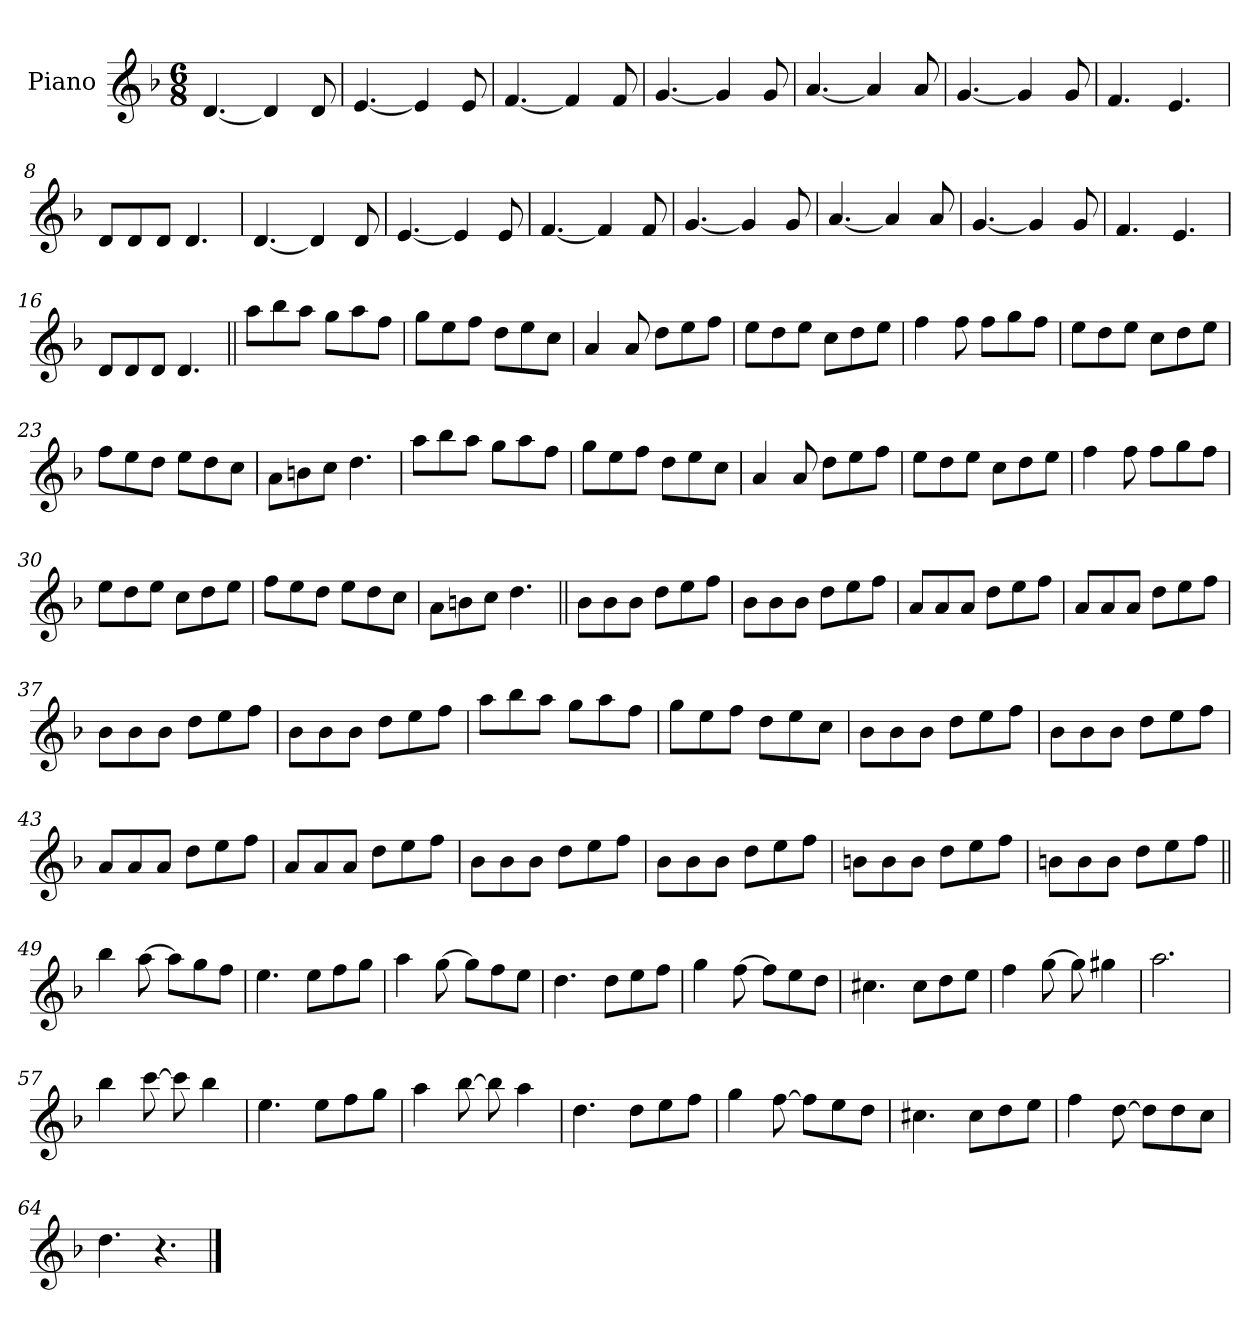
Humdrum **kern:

**kern
*part1
*staff1
*I"Piano
*I'Pno.
*clefG2
*k[b-]
*M6/8
*MM195
=1
[4.d!
4d!]
8d!
=2
[4.e!
4e!]
8e!
=3
[4.f!
4f!]
8f!
=4
[4.g!
4g!]
8g!
=5
[4.a!
4a!]
8a!
=6
[4.g!
4g!]
8g!
=7
4.f!
4.e!
=8
8d!L
8d!
8d!J
4.d!
=9
[4.d!
4d!]
8d!
=10
[4.e!
4e!]
8e!
=11
[4.f!
4f!]
8f!
=12
[4.g!
4g!]
8g!
=13
[4.a!
4a!]
8a!
=14
[4.g!
4g!]
8g!
=15
4.f!
4.e!
=16
8d!L
8d!
8d!J
4.d!
=17||
8aaL
8bb-
8aaJ
8ggL
8aa
8ffJ
=18
8ggL
8ee
8ffJ
8ddL
8ee
8ccJ
=19
4a
8a
8ddL
8ee
8ffJ
=20
8eeL
8dd
8eeJ
8ccL
8dd
8eeJ
=21
4ff
8ff
8ffL
8gg
8ffJ
=22
8eeL
8dd
8eeJ
8ccL
8dd
8eeJ
=23
8ffL
8ee
8ddJ
8eeL
8dd
8ccJ
=24
8aL
8bn
8ccJ
4.dd
=25
8aaL
8bb-
8aaJ
8ggL
8aa
8ffJ
=26
8ggL
8ee
8ffJ
8ddL
8ee
8ccJ
=27
4a
8a
8ddL
8ee
8ffJ
=28
8eeL
8dd
8eeJ
8ccL
8dd
8eeJ
=29
4ff
8ff
8ffL
8gg
8ffJ
=30
8eeL
8dd
8eeJ
8ccL
8dd
8eeJ
=31
8ffL
8ee
8ddJ
8eeL
8dd
8ccJ
=32
8aL
8bn
8ccJ
4.dd
=33||
8b-L
8b-
8b-J
8ddL
8ee
8ffJ
=34
8b-L
8b-
8b-J
8ddL
8ee
8ffJ
=35
8aL
8a
8aJ
8ddL
8ee
8ffJ
=36
8aL
8a
8aJ
8ddL
8ee
8ffJ
=37
8b-L
8b-
8b-J
8ddL
8ee
8ffJ
=38
8b-L
8b-
8b-J
8ddL
8ee
8ffJ
=39
8aaL
8bb-
8aaJ
8ggL
8aa
8ffJ
=40
8ggL
8ee
8ffJ
8ddL
8ee
8ccJ
=41
8b-L
8b-
8b-J
8ddL
8ee
8ffJ
=42
8b-L
8b-
8b-J
8ddL
8ee
8ffJ
=43
8aL
8a
8aJ
8ddL
8ee
8ffJ
=44
8aL
8a
8aJ
8ddL
8ee
8ffJ
=45
8b-L
8b-
8b-J
8ddL
8ee
8ffJ
=46
8b-L
8b-
8b-J
8ddL
8ee
8ffJ
=47
8bnL
8b
8bJ
8ddL
8ee
8ffJ
=48
8bnL
8b
8bJ
8ddL
8ee
8ffJ
=49||
4bb-
[8aa
8aaL]
8gg
8ffJ
=50
4.ee
8eeL
8ff
8ggJ
=51
4aa
[8gg
8ggL]
8ff
8eeJ
=52
4.dd
8ddL
8ee
8ffJ
=53
4gg
[8ff
8ffL]
8ee
8ddJ
=54
4.cc#X
8cc#L
8dd
8eeJ
=55
4ff
[8gg
8gg]
4gg#X
=56
2.aa
=57
4bb-
[8ccc
8ccc]
4bb-
=58
4.ee
8eeL
8ff
8ggJ
=59
4aa
[8bb-
8bb-]
4aa
=60
4.dd
8ddL
8ee
8ffJ
=61
4gg
[8ff
8ffL]
8ee
8ddJ
=62
4.cc#X
8cc#L
8dd
8eeJ
=63
4ff
[8dd
8ddL]
8dd
8ccJ
=64
4.dd
4.r
==
*-
